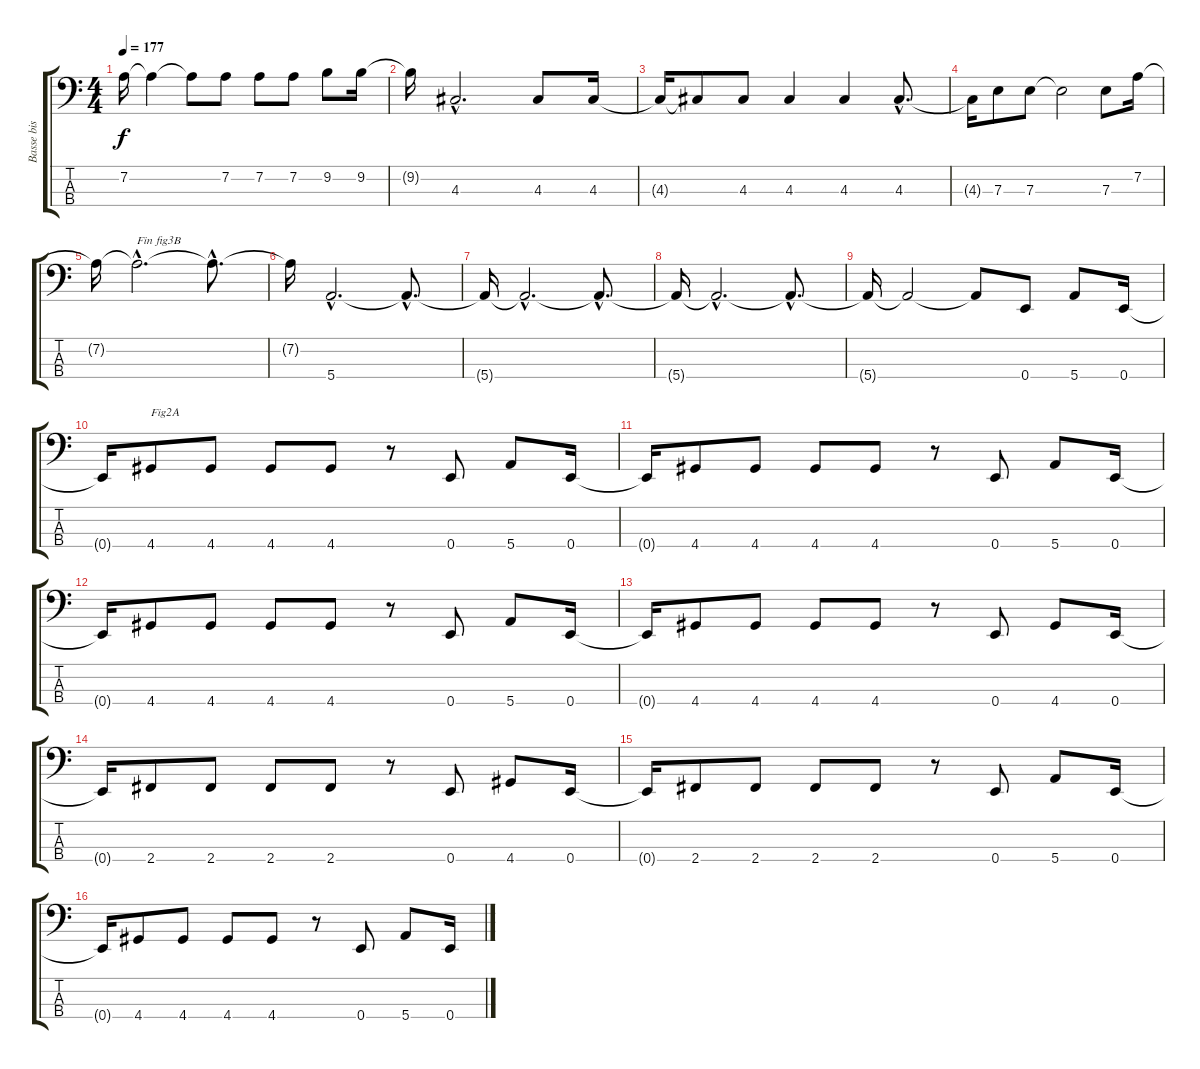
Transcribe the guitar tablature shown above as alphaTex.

\track ("Basse bis" "Basse bis") {instrument synthbass2}
\staff {score tabs}
\tuning (G2 D2 A1 E1) {hide}
\ts (4 4)
\tempo 177
\clef f4
\ks c
7.2{t}.16{dy f} 7.2{t}.4 7.2{t}.8 7.2.8 7.2.8 7.2.8 9.2.8 9.2.16 |
9.2{t}.16 4.3{hac}.2{d} 4.3.8 4.3.16 |
4.3{t}.16 4.3{t}.8 4.3.8 4.3.4 4.3.4 4.3{hac}.8{d} |
4.3{t}.16 7.3.8 7.3.8 7.3{t}.2 7.3.8 7.2.16 |
7.2{t}.16 7.2{hac t}.2{d txt "Fin fig3B"} 7.2{hac t}.8{d} |
7.2{t}.16 5.4{hac}.2{d} 5.4{hac t}.8{d} |
5.4{t}.16 5.4{hac t}.2{d} 5.4{hac t}.8{d} |
5.4{t}.16 5.4{hac t}.2{d} 5.4{hac t}.8{d} |
5.4{t}.16 5.4{t}.2 5.4{t}.8 0.4.8 5.4.8 0.4.16 |
0.4{t}.16 4.4.8{txt "Fig2A"} 4.4.8 4.4.8 4.4.8 r.8 0.4.8 5.4.8 0.4.16 |
0.4{t}.16 4.4.8 4.4.8 4.4.8 4.4.8 r.8 0.4.8 5.4.8 0.4.16 |
0.4{t}.16 4.4.8 4.4.8 4.4.8 4.4.8 r.8 0.4.8 5.4.8 0.4.16 |
0.4{t}.16 4.4.8 4.4.8 4.4.8 4.4.8 r.8 0.4.8 4.4.8 0.4.16 |
0.4{t}.16 2.4.8 2.4.8 2.4.8 2.4.8 r.8 0.4.8 4.4.8 0.4.16 |
0.4{t}.16 2.4.8 2.4.8 2.4.8 2.4.8 r.8 0.4.8 5.4.8 0.4.16 |
0.4{t}.16 4.4.8 4.4.8 4.4.8 4.4.8 r.8 0.4.8 5.4.8 0.4.16
